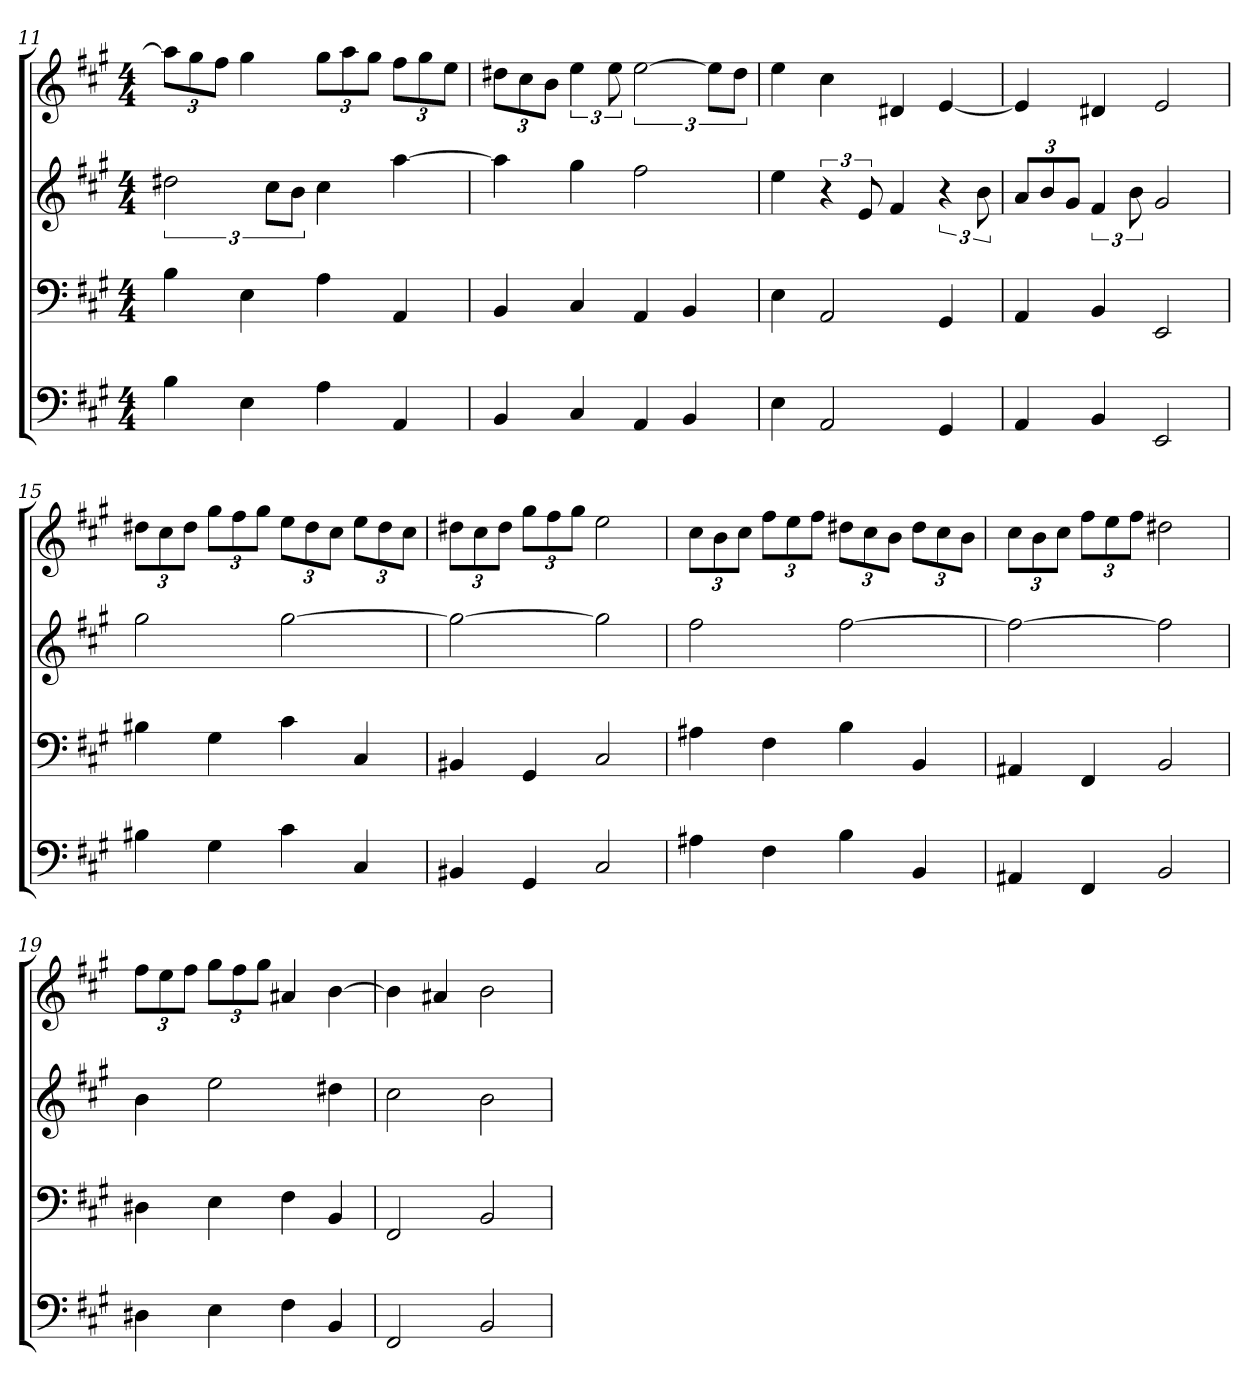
**kern	**kern	**kern	**kern
*part4	*part3	*part2	*part1
*staff4	*staff3	*staff2	*staff1
*k[f#c#g#]	*k[f#c#g#]	*k[f#c#g#]	*k[f#c#g#]
*A:	*A:	*A:	*A:
*M4/4	*M4/4	*M4/4	*M4/4
=11	=11	=11	=11
4B	4B	3dd#X	12aaL]
.	.	.	12gg#
.	.	.	12ff#J
4E	4E	.	4gg#
.	.	12cc#L	.
.	.	12bJ	.
4A	4A	4cc#	12gg#L
.	.	.	12aa
.	.	.	12gg#J
4AA	4AA	[4aa	12ff#L
.	.	.	12gg#
.	.	.	12eeJ
=12	=12	=12	=12
4BB	4BB	4aa]	12dd#XL
.	.	.	12cc#
.	.	.	12bJ
4C#	4C#	4gg#	6ee
.	.	.	12ee
4AA	4AA	2ff#	[3ee
4BB	4BB	.	.
.	.	.	12eeL]
.	.	.	12dd#J
=13	=13	=13	=13
4E	4E	4ee	4ee
2AA	2AA	6r	4cc#
.	.	12e	.
.	.	4f#	4d#X
4GG#	4GG#	6r	[4e
.	.	12b	.
=14	=14	=14	=14
4AA	4AA	12aL	4e]
.	.	12b	.
.	.	12g#J	.
4BB	4BB	6f#	4d#X
.	.	12b	.
2EE	2EE	2g#	2e
=15	=15	=15	=15
4B#X	4B#X	2gg#	12dd#XL
.	.	.	12cc#
.	.	.	12dd#J
4G#	4G#	.	12gg#L
.	.	.	12ff#
.	.	.	12gg#J
4c#	4c#	[2gg#	12eeL
.	.	.	12dd#
.	.	.	12cc#J
4C#	4C#	.	12eeL
.	.	.	12dd#
.	.	.	12cc#J
=16	=16	=16	=16
4BB#X	4BB#X	2gg#_	12dd#XL
.	.	.	12cc#
.	.	.	12dd#J
4GG#	4GG#	.	12gg#L
.	.	.	12ff#
.	.	.	12gg#J
2C#	2C#	2gg#]	2ee
=17	=17	=17	=17
4A#X	4A#X	2ff#	12cc#L
.	.	.	12b
.	.	.	12cc#J
4F#	4F#	.	12ff#L
.	.	.	12ee
.	.	.	12ff#J
4B	4B	[2ff#	12dd#XL
.	.	.	12cc#
.	.	.	12bJ
4BB	4BB	.	12dd#L
.	.	.	12cc#
.	.	.	12bJ
=18	=18	=18	=18
4AA#X	4AA#X	2ff#_	12cc#L
.	.	.	12b
.	.	.	12cc#J
4FF#	4FF#	.	12ff#L
.	.	.	12ee
.	.	.	12ff#J
2BB	2BB	2ff#]	2dd#X
=19	=19	=19	=19
4D#X	4D#X	4b	12ff#L
.	.	.	12ee
.	.	.	12ff#J
4E	4E	2ee	12gg#L
.	.	.	12ff#
.	.	.	12gg#J
4F#	4F#	.	4a#X
4BB	4BB	4dd#X	[4b
=20	=20	=20	=20
2FF#	2FF#	2cc#	4b]
.	.	.	4a#X
2BB	2BB	2b	2b
=	=	=	=
*-	*-	*-	*-
